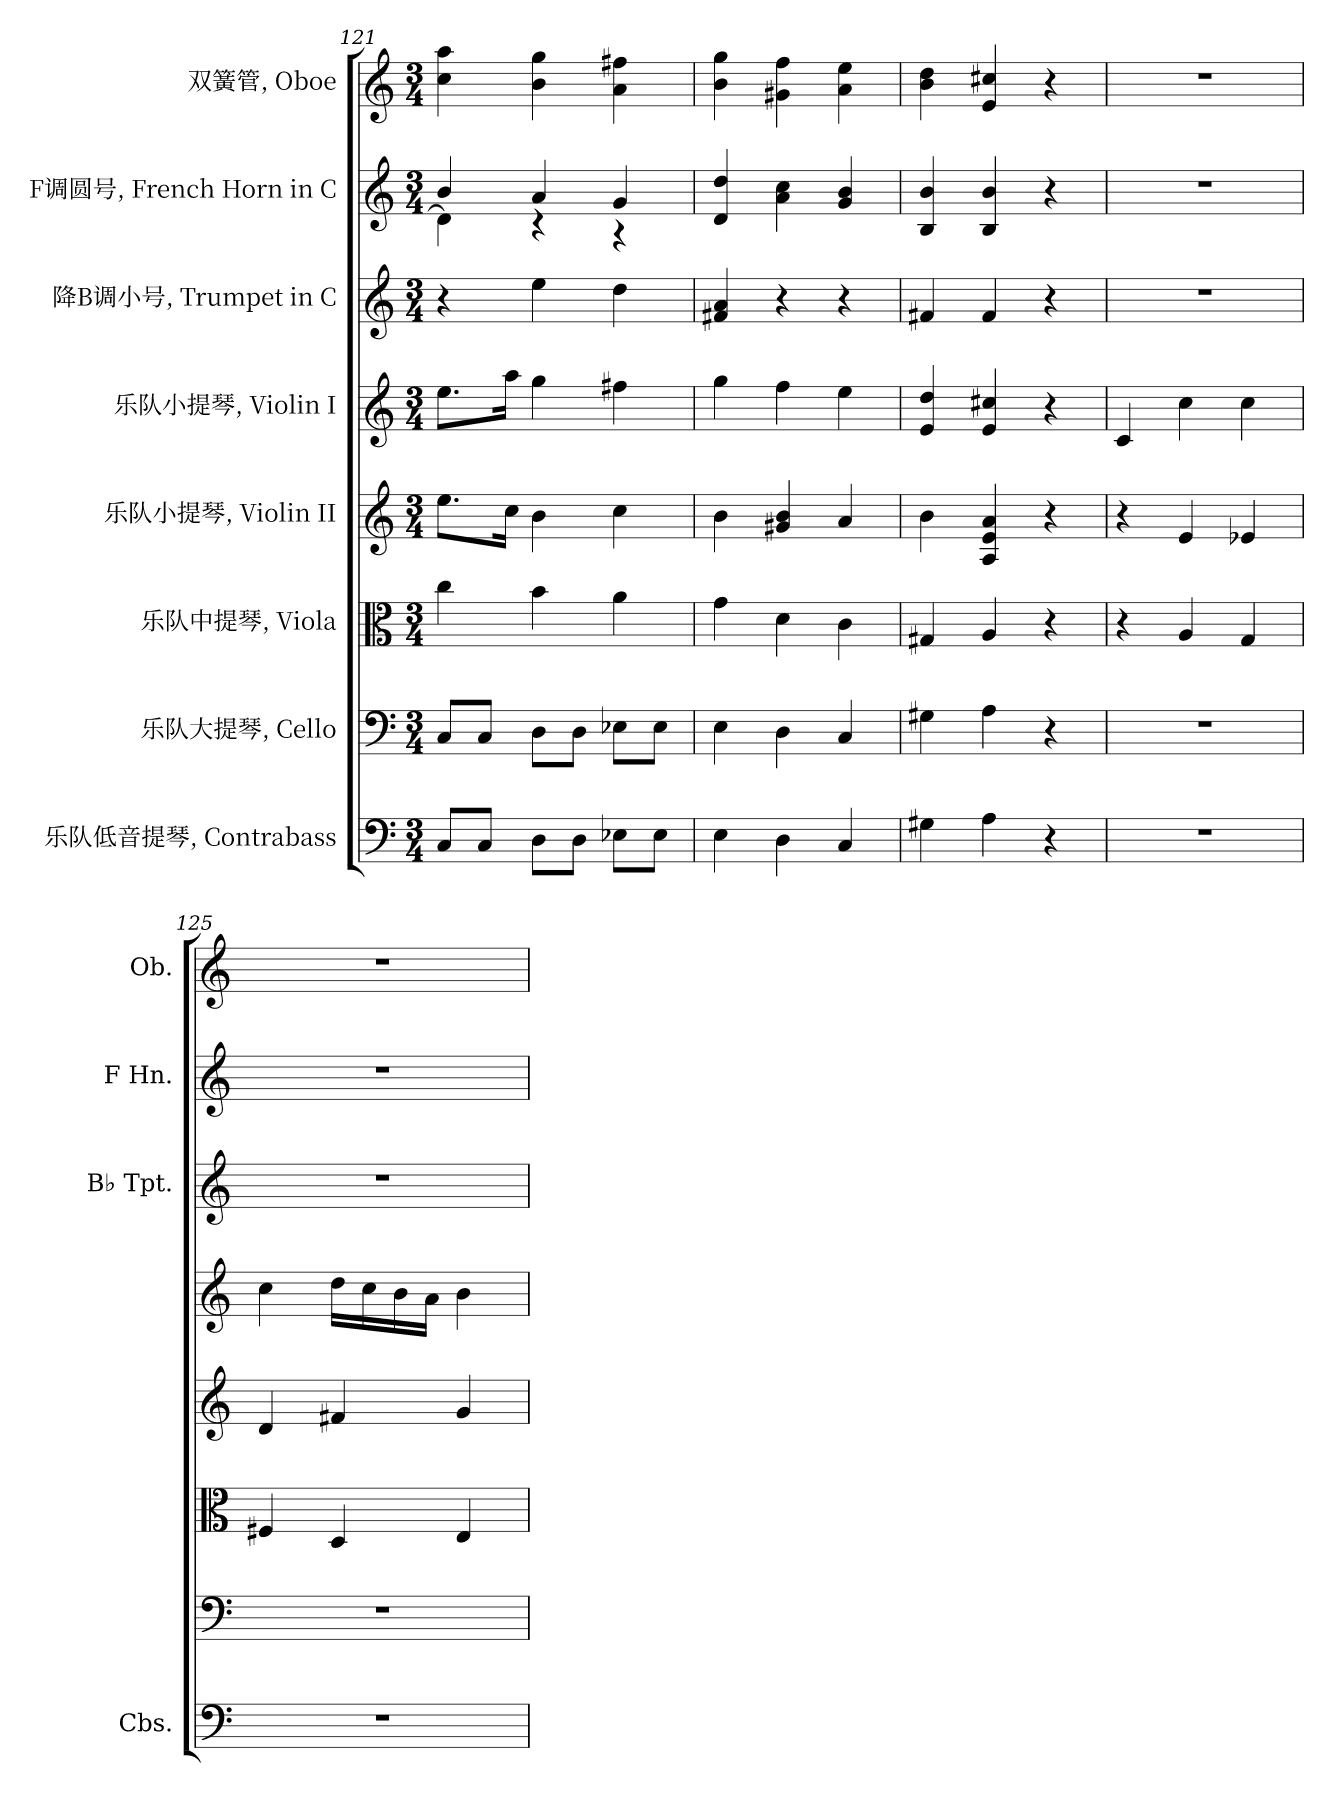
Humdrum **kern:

**kern	**kern	**kern	**kern	**kern	**kern	**kern	**kern
*part8	*part7	*part6	*part5	*part4	*part3	*part2	*part1
*staff8	*staff7	*staff6	*staff5	*staff4	*staff3	*staff2	*staff1
*I"乐队低音提琴, Contrabass	*I"乐队大提琴, Cello	*I"乐队中提琴, Viola	*I"乐队小提琴, Violin II	*I"乐队小提琴, Violin I	*I"降B调小号, Trumpet in C	*I"F调圆号, French Horn in C	*I"双簧管, Oboe
*I'Cbs.	*	*	*	*	*I'B♭ Tpt.	*I'F Hn.	*I'Ob.
!!LO:PB:g=z
*clefF4	*clefF4	*clefC3	*clefG2	*clefG2	*clefG2	*clefG2	*clefG2
*ITrd7c12	*	*	*	*	*ITrd1c2	*ITrd4c7	*
*k[]	*k[]	*k[]	*k[]	*k[]	*k[b-e-]	*k[b-]	*k[]
*M3/4	*M3/4	*M3/4	*M3/4	*M3/4	*M3/4	*M3/4	*M3/4
=121	=121	=121	=121	=121	=121	=121	=121
*	*	*	*	*	*	*^	*
8CC/L	8C/L	4cc\	8.ee\L	8.ee\L	4r	4e/	4G\]	4cc\ 4aa\
8CC/J	8C/J	.	.	.	.	.	.	.
.	.	.	16cc\Jk	16aa\Jk	.	.	.	.
8DD\L	8D\L	4b\	4b\	4gg\	4dd\	4d/	4r	4b\ 4gg\
8DD\J	8D\J	.	.	.	.	.	.	.
8EE-X\L	8E-X\L	4a\	4cc\	4ff#X\	4cc\	4c/	4r	4a\ 4ff#X\
8EE-\J	8E-\J	.	.	.	.	.	.	.
*	*	*	*	*	*	*v	*v	*
=122	=122	=122	=122	=122	=122	=122	=122
4EE\	4E\	4g\	4b\	4gg\	4en/ 4g/	4G/ 4g/	4b\ 4gg\
4DD\	4D\	4d\	4g#X/ 4b/	4ff\	4r	4d\ 4f\	4g#X\ 4ff\
4CC/	4C/	4c\	4a/	4ee\	4r	4c/ 4e/	4a\ 4ee\
=123	=123	=123	=123	=123	=123	=123	=123
4GG#X\	4G#X\	4G#X/	4b\	4e/ 4dd/	4en/	4E/ 4e/	4b\ 4dd\
4AA\	4A\	4A/	4A/ 4e/ 4a/	4e/ 4cc#X/	4e/	4E/ 4e/	4e/ 4cc#X/
4r	4r	4r	4r	4r	4r	4r	4r
=124	=124	=124	=124	=124	=124	=124	=124
2.r	2.r	4r	4r	4c/	2.r	2.r	2.r
.	.	4A/	4e/	4cc\	.	.	.
.	.	4G/	4e-X/	4cc\	.	.	.
=125	=125	=125	=125	=125	=125	=125	=125
2.r	2.r	4F#X/	4d/	4cc\	2.r	2.r	2.r
.	.	4D/	4f#X/	16dd\LL	.	.	.
.	.	.	.	16cc\	.	.	.
.	.	.	.	16b\	.	.	.
.	.	.	.	16a\JJ	.	.	.
.	.	4E/	4g/	4b\	.	.	.
=	=	=	=	=	=	=	=
*-	*-	*-	*-	*-	*-	*-	*-
